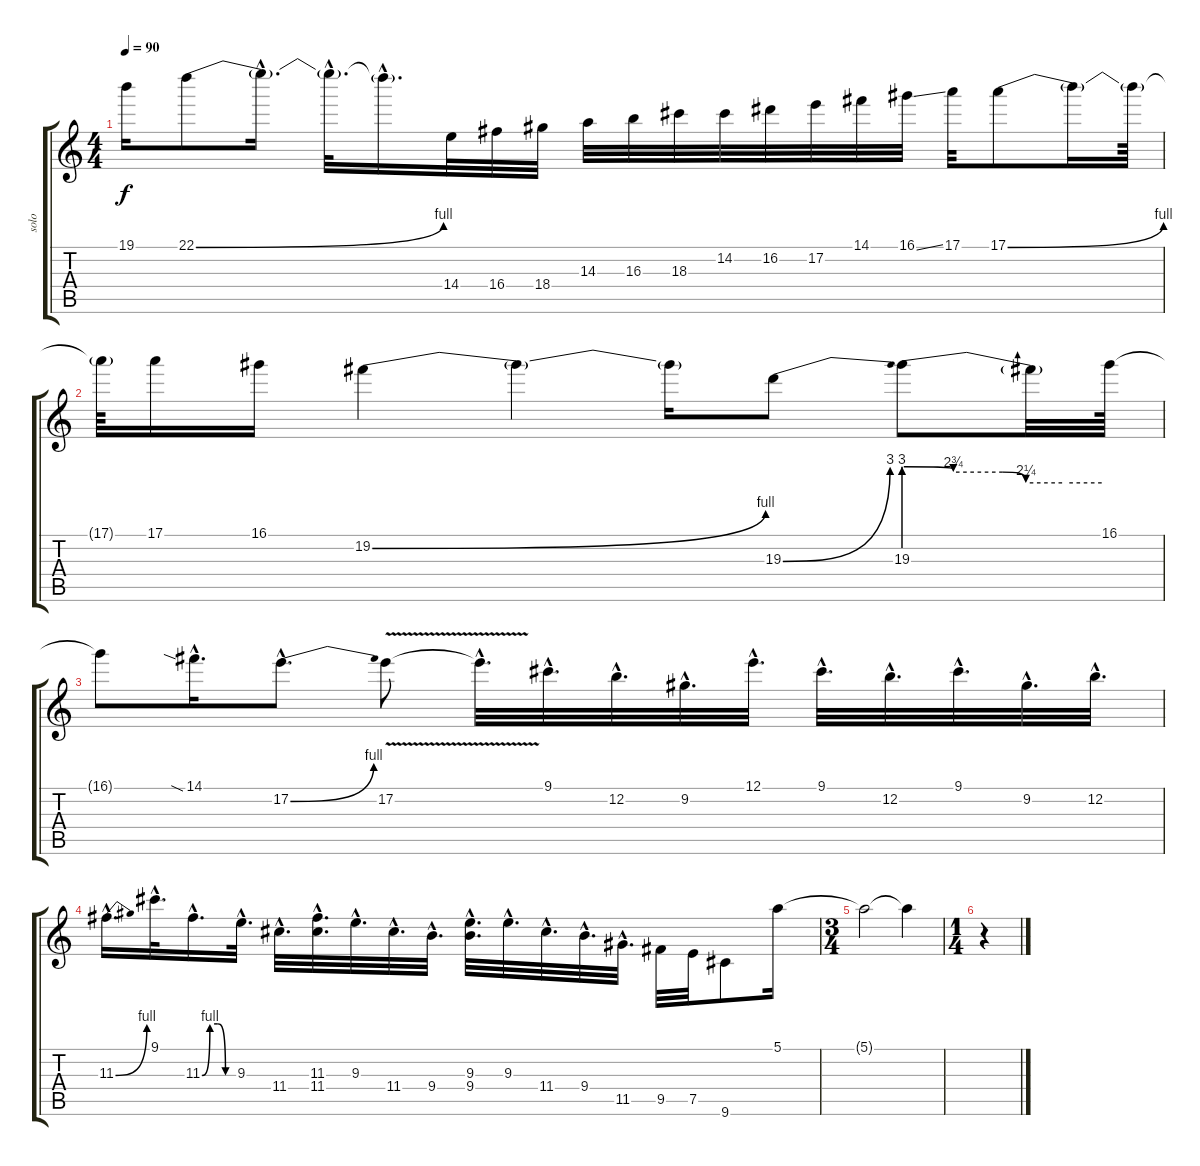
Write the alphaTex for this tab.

\track ("solo" "solo") {instrument overdrivenguitar}
\staff {score tabs}
\tuning (E4 B3 G3 D3 A2 E2) {hide}
\ts (4 4)
\tempo 90
\clef g2
\ks c
19.1{t}.16{dy f} 22.1{be (bend 0 0 60 4)}.8 22.1{hac t}.16{d} 22.1{hac t}.32{d} 22.1{hac t}.16{d} 14.4.32 16.4.32 18.4.32 14.3.32 16.3.32 18.3.32 14.2.32 16.2.32 17.2.32 14.1.32 16.1{ss}.32 17.1.32 17.1{be (bend 0 0 60 4)}.8 17.1{t}.16 17.1{t}.64 |
17.1{t}.64 17.1.16 16.1.16 19.2{be (bend 0 0 60 4)}.4 19.2{t}.4 19.2{t}.16 19.3{be (bend 0 0 60 12)}.8 19.3{be (custom 0 12 15 11 30 11 37 9 48 9 60 9)}.8 19.3{t}.32 16.1.64 |
16.1{t}.8 14.1{sia hac}.16{d} 17.2{be (bend 0 0 60 4) hac}.8{d} 17.2{v}.8 17.2{hac t}.32{d} 9.1{hac}.32{d} 12.2{hac}.32{d} 9.2{hac}.32{d} 12.1{hac}.32{d} 9.1{hac}.32{d} 12.2{hac}.32{d} 9.1{hac}.32{d} 9.2{hac}.32{d} 12.2{hac}.32{d} |
11.3{be (bend 0 0 60 4) hac}.16{d} 9.1{hac}.32{d} 11.3{be (custom 0 0 15 4 30 4 45 0 60 0) hac}.16{d} 9.3{hac}.32{d} 11.4{hac}.32{d} (11.3{hac} 11.4{hac}).32{d} 9.3{hac}.32{d} 11.4{hac}.32{d} 9.4{hac}.32{d} (9.3{hac} 9.4{hac}).32{d} 9.3{hac}.32{d} 11.4{hac}.32{d} 9.4{hac}.32{d} 11.5{hac}.32{d} 9.5.32 7.5.32 9.6.8 5.1.16{instrument helicopter} |
\ts (3 4)
5.1{t}.2 5.1{t}.4 |
\ts (1 4)
r.4
